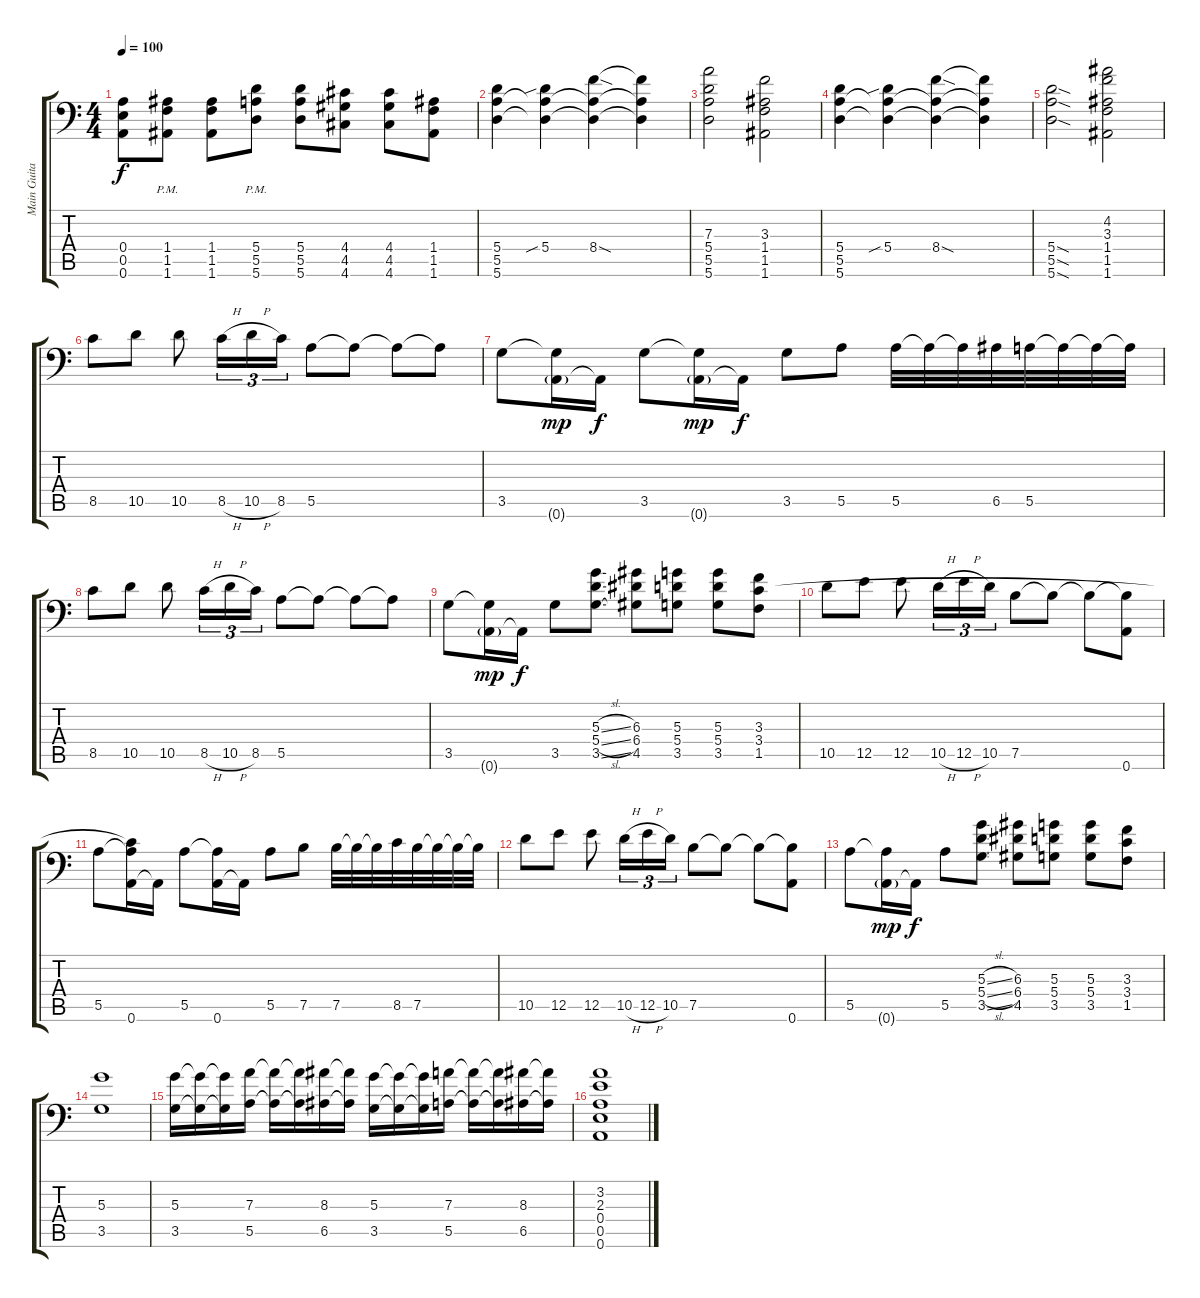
\track ("Main Guitar #1 - Karl Sanders" "Main Guita") {instrument overdrivenguitar}
\staff {score tabs}
\tuning (B3 Gb3 D3 A2 E2 A1) {hide}
\ts (4 4)
\tempo 100
\clef f4
\ks c
(0.4 0.5 0.6).8{dy f} (1.4{pm} 1.5{pm} 1.6{pm}).8 (1.4 1.5 1.6).8 (5.4{pm} 5.5{pm} 5.6{pm}).8 (5.4 5.5 5.6).8 (4.4 4.5 4.6).8 (4.4 4.5 4.6).8 (1.4 1.5 1.6).8 |
(5.4 5.5 5.6).4 (5.4{sib} 5.5{t} 5.6{t}).4 (8.4{sod} 5.5{t} 5.6{t}).4 (8.4{t} 5.5{t} 5.6{t}).4 |
(7.3 5.4 5.5 5.6).2 (3.3 1.4 1.5 1.6).2 |
(5.4 5.5 5.6).4 (5.4{sib} 5.5{t} 5.6{t}).4 (8.4{sod} 5.5{t} 5.6{t}).4 (8.4{t} 5.5{t} 5.6{t}).4 |
(5.4{sod} 5.5{sod} 5.6{sod}).2 (4.2 3.3 1.4 1.5 1.6).2 |
8.5.8 10.5.8 10.5.8 8.5{h}.16{tu (3 2)} 10.5{h}.16{tu (3 2)} 8.5.16{tu (3 2)} 5.5.8 5.5{t}.8 5.5{t}.8 5.5{t}.8 |
3.5.8 (3.5{t} 0.6{g}).16{dy mp} 0.6{t}.16{dy f} 3.5.8 (3.5{t} 0.6{g}).16{dy mp} 0.6{t}.16{dy f} 3.5.8 5.5.8 5.5.32 5.5{t}.32 5.5{t}.32 6.5.32 5.5.32 5.5{t}.32 5.5{t}.32 5.5{t}.32 |
8.5.8 10.5.8 10.5.8 8.5{h}.16{tu (3 2)} 10.5{h}.16{tu (3 2)} 8.5.16{tu (3 2)} 5.5.8 5.5{t}.8 5.5{t}.8 5.5{t}.8 |
3.5.8 (3.5{t} 0.6{g}).16{dy mp} 0.6{t}.16{dy f} 3.5.8 (5.3{sl} 5.4{sl} 3.5{sl}).8 (6.3 6.4 4.5).8 (5.3 5.4 3.5).8 (5.3 5.4 3.5).8 (3.3 3.4 1.5).8 |
10.5.8 12.5.8 12.5.8 10.5{h}.16{tu (3 2)} 12.5{h}.16{tu (3 2)} 10.5.16{tu (3 2)} 7.5.8 7.5{t}.8 7.5{t}.8 (7.5{t} 0.6).8 |
5.5.8 (3.4{t} 5.5{t} 0.6).16 0.6{t}.16 5.5.8 (5.5{t} 0.6).16 0.6{t}.16 5.5.8 7.5.8 7.5.32 7.5{t}.32 7.5{t}.32 8.5.32 7.5.32 7.5{t}.32 7.5{t}.32 7.5{t}.32 |
10.5.8 12.5.8 12.5.8 10.5{h}.16{tu (3 2)} 12.5{h}.16{tu (3 2)} 10.5.16{tu (3 2)} 7.5.8 7.5{t}.8 7.5{t}.8 (7.5{t} 0.6).8 |
5.5.8 (5.5{t} 0.6{g}).16{dy mp} 0.6{t}.16{dy f} 5.5.8 (5.3{sl} 5.4{sl} 3.5{sl}).8 (6.3 6.4 4.5).8 (5.3 5.4 3.5).8 (5.3 5.4 3.5).8 (3.3 3.4 1.5).8 |
(5.3 3.5).1 |
(5.3 3.5).16 (5.3{t} 3.5{t}).16 (5.3{t} 3.5{t}).16 (7.3 5.5).16 (7.3{t} 5.5{t}).16 (7.3{t} 5.5{t}).16 (8.3 6.5).16 (8.3{t} 6.5{t}).16 (5.3 3.5).16 (5.3{t} 3.5{t}).16 (5.3{t} 3.5{t}).16 (7.3 5.5).16 (7.3{t} 5.5{t}).16 (7.3{t} 5.5{t}).16 (8.3 6.5).16 (8.3{t} 6.5{t}).16 |
(3.2 2.3 0.4 0.5 0.6).1
